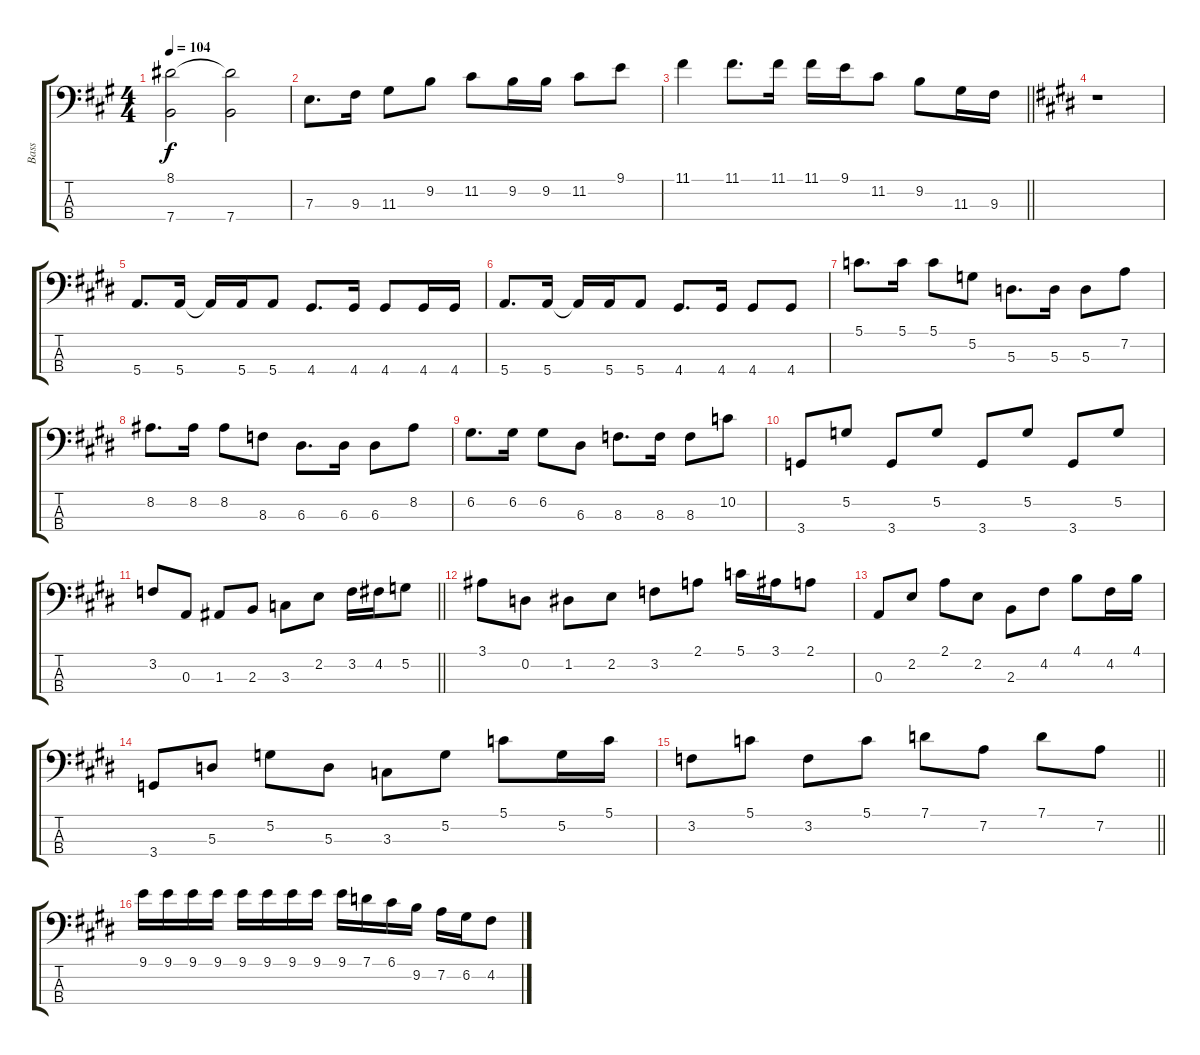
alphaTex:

\track ("Bass" "Bass") {instrument electricbassfinger}
\staff {score tabs}
\tuning (G2 D2 A1 E1) {hide}
\ts (4 4)
\tempo 104
\clef f4
\ks a
(8.1 7.4{t}).2{dy f} (8.1{t} 7.4).2 |
7.3.8{d} 9.3.16 11.3.8 9.2.8 11.2.8 9.2.16 9.2.16 11.2.8 9.1.8 |
\barLineRight lightlight
11.1.4 11.1.8{d} 11.1.16 11.1.16 9.1.16 11.2.8 9.2.8 11.3.16 9.3.16 |
\ks e
r.1 |
\ks c#minor
5.4.8{d} 5.4.16 5.4{t}.16 5.4.16 5.4.8 4.4.8{d} 4.4.16 4.4.8 4.4.16 4.4.16 |
\ks e
5.4.8{d} 5.4.16 5.4{t}.16 5.4.16 5.4.8 4.4.8{d} 4.4.16 4.4.8 4.4.8 |
\ks c#minor
5.1.8{d} 5.1.16 5.1.8 5.2.8 5.3.8{d} 5.3.16 5.3.8 7.2.8 |
\ks e
8.2.8{d} 8.2.16 8.2.8 8.3.8 6.3.8{d} 6.3.16 6.3.8 8.2.8 |
\ks c#minor
6.2.8{d} 6.2.16 6.2.8 6.3.8 8.3.8{d} 8.3.16 8.3.8 10.2.8 |
\ks e
3.4.8 5.2.8 3.4.8 5.2.8 3.4.8 5.2.8 3.4.8 5.2.8 |
\barLineRight lightlight
\ks c#minor
3.2.8 0.3.8 1.3.8 2.3.8 3.3.8 2.2.8 3.2.16 4.2.16 5.2.8 |
\ks e
3.1.8 0.2.8 1.2.8 2.2.8 3.2.8 2.1.8 5.1.16 3.1.16 2.1.8 |
\ks c#minor
0.3.8 2.2.8 2.1.8 2.2.8 2.3.8 4.2.8 4.1.8 4.2.16 4.1.16 |
\ks e
3.4.8 5.3.8 5.2.8 5.3.8 3.3.8 5.2.8 5.1.8 5.2.16 5.1.16 |
\barLineRight lightlight
\ks c#minor
3.2.8 5.1.8 3.2.8 5.1.8 7.1.8 7.2.8 7.1.8 7.2.8 |
\ks e
9.1.16 9.1.16 9.1.16 9.1.16 9.1.16 9.1.16 9.1.16 9.1.16 9.1.16 7.1.16 6.1.16 9.2.16 7.2.16 6.2.16 4.2.8
